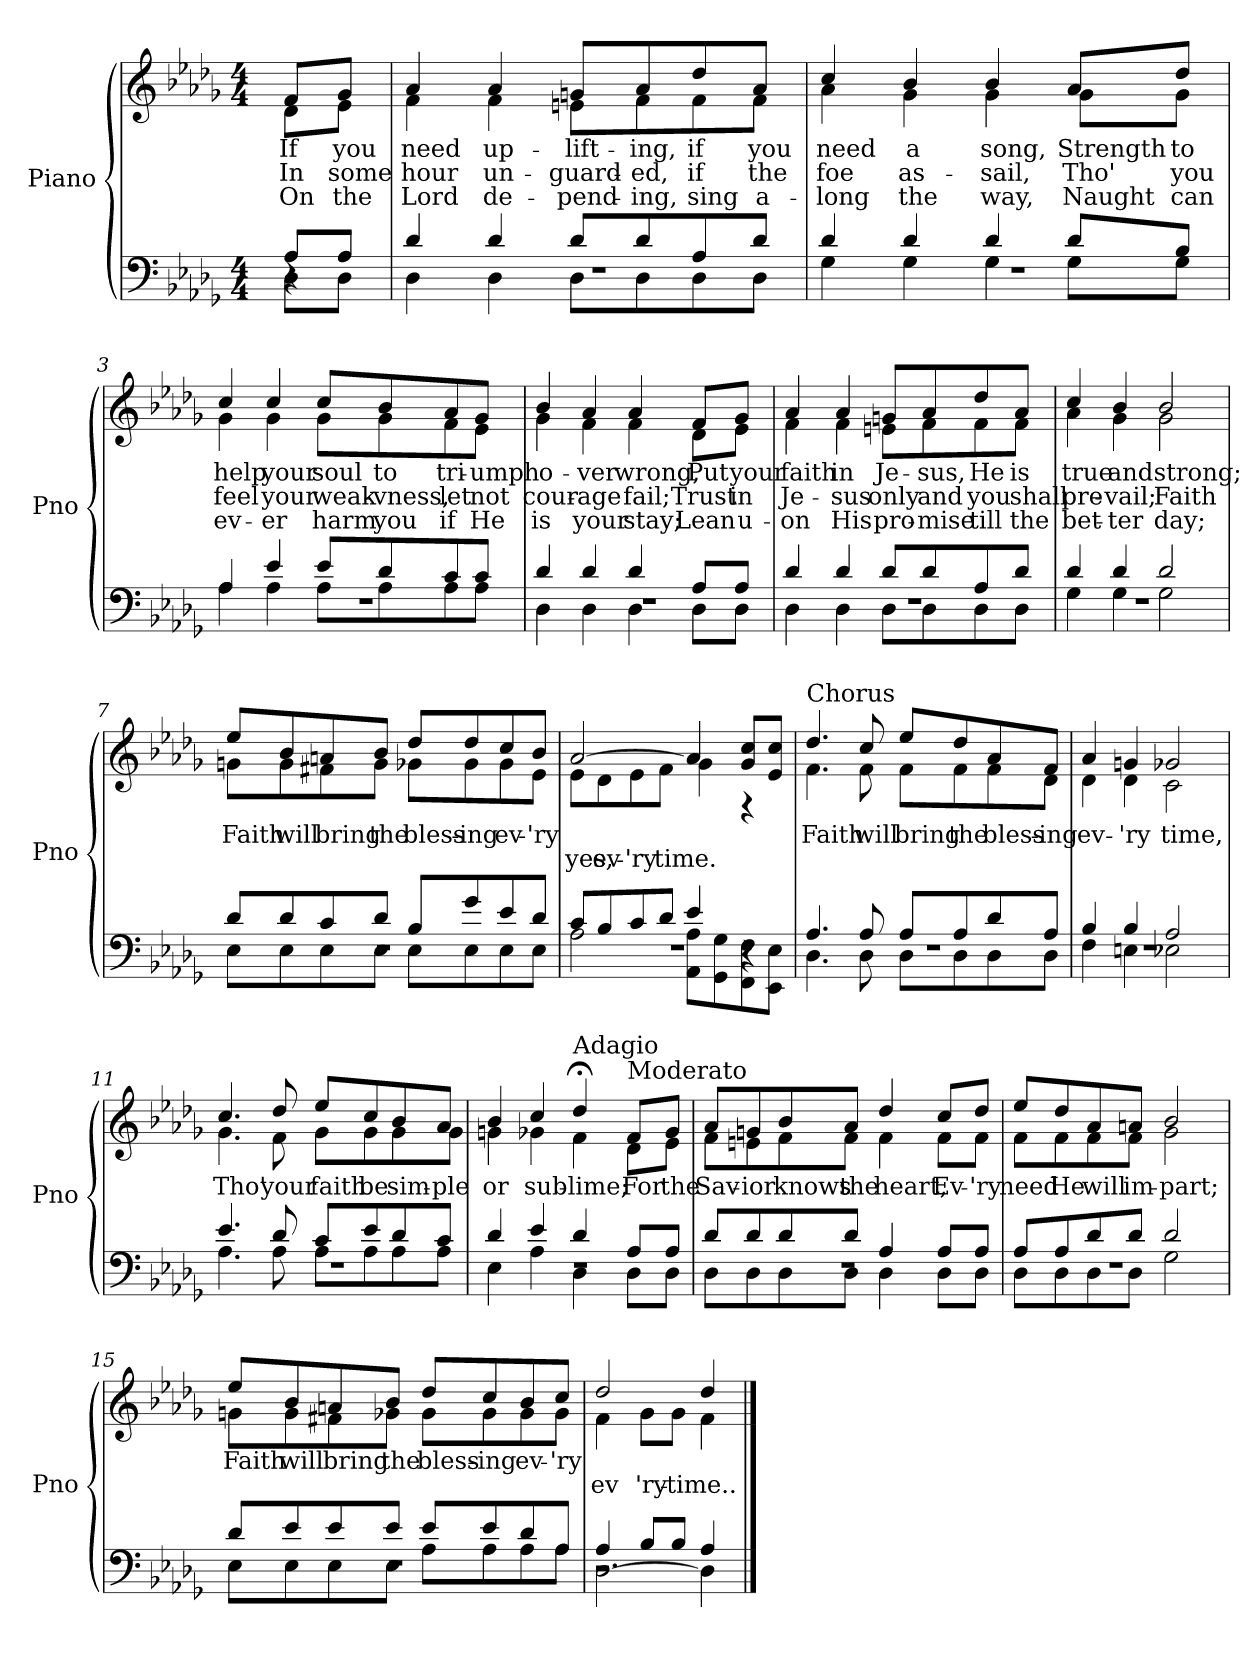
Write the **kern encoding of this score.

**kern	**kern	**text	**text	**text
*part1	*part1	*part1	*part1	*part1
*staff2	*staff1	*staff1	*staff1	*staff1
*I"Piano	*	*	*	*
*I'Pno	*	*	*	*
*clefF4	*clefG2	*	*	*
*k[b-e-a-d-g-]	*k[b-e-a-d-g-]	*	*	*
*D-:	*D-:	*	*	*
*M4/4	*M4/4	*	*	*
=	=	=	=	=
.	8qf/yy	1.	2.	3.
*^	*^	*	*	*
*	*^	*	*	*	*	*
4r	8A-/L	8D-\L	8f/L	8d-\L	If	In	On
.	8A-/J	8D-\J	8g-/J	8e-\J	you	some	the
=1	=1	=1	=1	=1	=1	=1	=1
1r	4d-/	4D-\	4a-/	4f\	need	hour	Lord
.	4d-/	4D-\	4a-/	4f\	up-	un-	de-
.	8d-/L	8D-\L	8gn/L	8en\L	lift-	guard-	pend-
.	8d-/	8D-\	8a-/	8f\	ing,	ed,	ing,
.	8A-/	8D-\	8dd-/	8f\	if	if	sing
.	8d-/J	8D-\J	8a-/J	8f\J	you	the	a-
!!LO:LB:g=z	!!
=2	=2	=2	=2	=2	=2	=2	=2
1r	4d-/	4G-\	4cc/	4a-\	need	foe	long
.	4d-/	4G-\	4b-/	4g-\	a	as-	the
.	4d-/	4G-\	4b-/	4g-\	song,	sail,	way,
.	8d-/L	8G-\L	8a-/L	8g-\L	Strength	Tho'	Naught
.	8B-/J	8G-\J	8dd-/J	8g-\J	to	you	can
!!LO:LB:g=z	!!
=3	=3	=3	=3	=3	=3	=3	=3
1r	4A-/	4A-\	4cc/	4g-\	help	feel	ev-
.	4e-/	4A-\	4cc/	4g-\	your	your	er
.	8e-/L	8A-\L	8cc/L	8g-\L	soul	weak-	harm
.	8d-/	8A-\	8b-/	8g-\	to	vness,	you
.	8c/	8A-\	8a-/	8f\	tri-	let	if
.	8c/J	8A-\J	8g-/J	8e-\J	umph	not	He
!!LO:PB:g=z	!!
=4	=4	=4	=4	=4	=4	=4	=4
1r	4d-/	4D-\	4b-/	4g-\	o-	cour-	is
.	4d-/	4D-\	4a-/	4f\	ver	age	your
.	4d-/	4D-\	4a-/	4f\	wrong,	fail;	stay;
.	8A-/L	8D-\L	8f/L	8d-\L	Put	Trust	Lean
.	8A-/J	8D-\J	8g-/J	8e-\J	your	in	u-
!!LO:LB:g=z	!!
=5	=5	=5	=5	=5	=5	=5	=5
1r	4d-/	4D-\	4a-/	4f\	faith	Je-	-on
.	4d-/	4D-\	4a-/	4f\	in	sus	His
.	8d-/L	8D-\L	8gn/L	8en\L	Je-	only	pro-
.	8d-/	8D-\	8a-/	8f\	sus,	and	-mise
.	8A-/	8D-\	8dd-/	8f\	He	you	till
.	8d-/J	8D-\J	8a-/J	8f\J	is	shall	the
=6	=6	=6	=6	=6	=6	=6	=6
1r	4d-/	4G-\	4cc/	4a-\	true	pre-	bet-
.	4d-/	4G-\	4b-/	4g-\	and	vail;	-ter
.	2d-/	2G-\	2b-/	2g-\	strong;	Faith	day;
!!LO:LB:g=z	!!
=7	=7	=7	=7	=7	=7	=7	=7
1r	8d-/L	8E-\L	8ee-/L	8gn\L	Faith	.	.
.	8d-/	8E-\	8b-/	8g\	will	.	.
.	8c/	8E-\	8an/	8f#X\	bring	.	.
.	8d-/J	8E-\J	8b-/J	8g\J	the	.	.
.	8B-/L	8E-\L	8dd-/L	8g-X\L	bless-	.	.
.	8g-/	8E-\	8dd-/	8g-\	ing	.	.
.	8e-/	8E-\	8cc/	8g-\	ev-	.	.
.	8d-/J	8E-\J	8b-/J	8e-\J	'ry	.	.
!!LO:PB:g=z	!!
=8	=8	=8	=8	=8	=8	=8	=8
1r	8c/L	2A-\	[2a-/	8e-\L	.	yes,	.
.	8B-/	.	.	8d-\	.	ev-	.
.	8c/	.	.	8e-\	.	-'ry	.
.	8d-/J	.	.	8f\J	.	time.	.
.	4e-/	8AA-\ 8A-\L	4a-/]	4g-\	.	.	.
.	.	8GG-\ 8G-\	.	.	.	.	.
.	4r	8FF\ 8F\	8g-/ 8cc/L	4r	.	.	.
.	.	8EE-\ 8E-\J	8e-/ 8cc/J	.	.	.	.
=9	=9	=9	=9	=9	=9	=9	=9
!	!	!	!LO:TX:a:t=Chorus	!	!	!	!
1r	4.A-/	4.D-\	4.dd-/	4.f\	Faith	.	.
.	8A-/	8D-\	8cc/	8f\	will	.	.
.	8A-/L	8D-\L	8ee-/L	8f\L	bring	.	.
.	8A-/	8D-\	8dd-/	8f\	the	.	.
.	8d-/	8D-\	8a-/	8f\	bless-	.	.
.	8A-/J	8D-\J	8f/J	8d-\J	ing	.	.
!!LO:LB:g=z	!!
=10	=10	=10	=10	=10	=10	=10	=10
1r	4B-/	4F\	4a-/	4d-\	ev-	.	.
.	4B-/	4En\	4gn/	4d-\	'ry	.	.
.	2A-/	2E-X\	2g-X/	2c\	time,	.	.
=11	=11	=11	=11	=11	=11	=11	=11
1r	4.e-/	4.A-\	4.cc/	4.g-\	Tho'	.	.
.	8d-/	8A-\	8dd-/	8f\	your	.	.
.	8c/L	8A-\L	8ee-/L	8g-\L	faith	.	.
.	8e-/	8A-\	8cc/	8g-\	be	.	.
.	8d-/	8A-\	8b-/	8g-\	sim-	.	.
.	8c/J	8A-\J	8a-/J	8g-\J	ple	.	.
!!LO:LB:g=z	!!
=12	=12	=12	=12	=12	=12	=12	=12
1r	4d-/	4E-\	4b-/	4gn\	or	.	.
.	4e-/	4A-\	4cc/	4g-X\	sub-	.	.
!	!	!	!LO:TX:a:t=Adagio	!	!	!	!
.	4d-/	4D-\	4dd-;</	4f\	lime;	.	.
!	!	!	!LO:TX:a:t=Moderato	!	!	!	!
.	8A-/L	8D-\L	8f/L	8d-\L	For	.	.
.	8A-/J	8D-\J	8g-/J	8e-\J	the	.	.
=13	=13	=13	=13	=13	=13	=13	=13
1r	8d-/L	8D-\L	8a-/L	8f\L	Sav-	.	.
.	8d-/	8D-\	8gn/	8en\	-ior	.	.
.	8d-/	8D-\	8b-/	8f\	knows	.	.
.	8d-/J	8D-\J	8a-/J	8f\J	the	.	.
.	4A-/	4D-\	4dd-/	4f\	heart,	.	.
.	8A-/L	8D-\L	8cc/L	8f\L	Ev-	.	.
.	8A-/J	8D-\J	8dd-/J	8f\J	'ry	.	.
!!LO:LB:g=z	!!
=14	=14	=14	=14	=14	=14	=14	=14
1r	8A-/L	8D-\L	8ee-/L	8f\L	need	.	.
.	8A-/	8D-\	8dd-/	8f\	He	.	.
.	8d-/	8D-\	8a-/	8f\	will	.	.
.	8d-/J	8D-\J	8an/J	8f\J	im-	.	.
.	2d-/	2G-\	2b-/	2g-\	part;	.	.
!!LO:PB:g=z	!!
=15	=15	=15	=15	=15	=15	=15	=15
1r	8d-/L	8E-\L	8ee-/L	8gn\L	Faith	.	.
.	8e-/	8E-\	8b-/	8g\	will	.	.
.	8e-/	8E-\	8an/	8f#X\	bring	.	.
.	8e-/J	8E-\J	8b-/J	8g-X\J	the	.	.
.	8e-/L	8A-\L	8dd-/L	8g-\L	bless-	.	.
.	8e-/	8A-\	8cc/	8g-\	ing	.	.
.	8d-/	8A-\	8b-/	8g-\	ev-	.	.
.	8A-/J	8A-\J	8cc/J	8g-\J	-'ry	.	.
=16	=16	=16	=16	=16	=16	=16	=16
2.r	4A-/	[2D-\	2dd-/	4f\	.	ev-	.
.	8B-/L	.	.	8g-\L	.	-'ry	.
.	8B-/J	.	.	8g-\J	.	time..	.
.	4A-/	4D-\]	4dd-/	4f\	.	.	.
*v	*v	*v	*	*	*	*	*
*	*v	*v	*	*	*
==	==	==	==	==
*-	*-	*-	*-	*-
